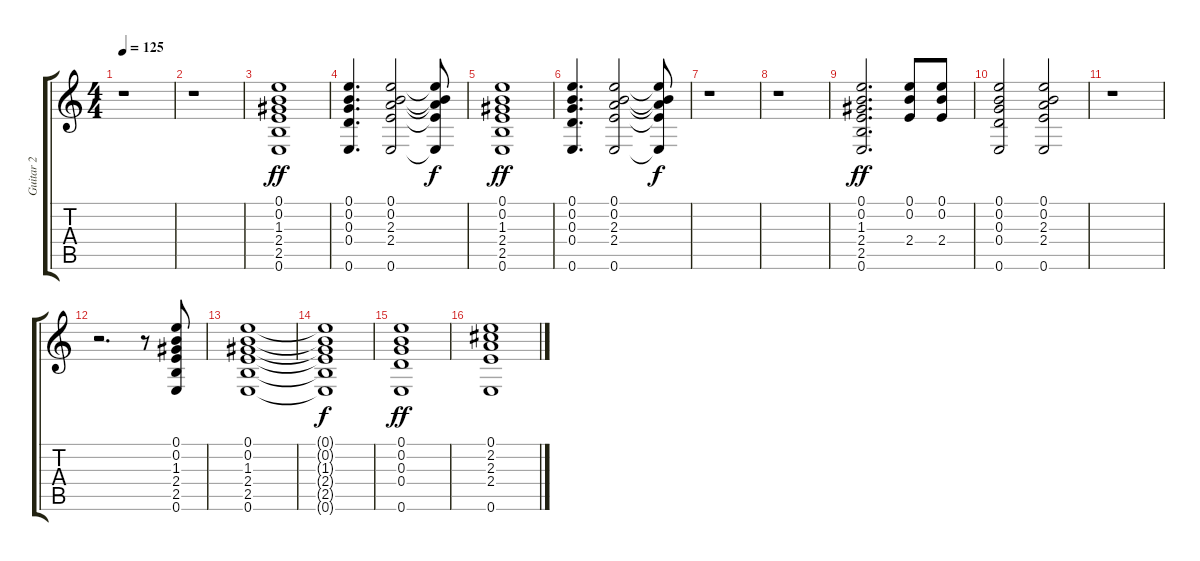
\track ("Guitar 2" "Guitar 2") {instrument acousticguitarsteel}
\staff {score tabs}
\tuning (E4 B3 G3 D3 A2 E2) {hide}
\ts (4 4)
\tempo 125
\clef g2
\ks c
r.1{dy ff instrument acousticguitarsteel} |
r.1 |
(0.1 0.2 1.3 2.4 2.5 0.6).1 |
(0.1 0.2 0.3 0.4 0.6).4{d} (0.1 0.2 2.3 2.4 0.6).2 (0.1{t} 0.2{t} 2.3{t} 2.4{t} 0.6{t}).8{dy f} |
(0.1 0.2 1.3 2.4 2.5 0.6).1{dy ff} |
(0.1 0.2 0.3 0.4 0.6).4{d} (0.1 0.2 2.3 2.4 0.6).2 (0.1{t} 0.2{t} 2.3{t} 2.4{t} 0.6{t}).8{dy f} |
r.1 |
r.1 |
(0.1 0.2 1.3 2.4 2.5 0.6).2{d dy ff} (0.1 0.2 2.4).8 (0.1 0.2 2.4).8 |
(0.1 0.2 0.3 0.4 0.6).2 (0.1 0.2 2.3 2.4 0.6).2 |
r.1 |
r.2{d} r.8 (0.1 0.2 1.3 2.4 2.5 0.6).8 |
(0.1 0.2 1.3 2.4 2.5 0.6).1 |
(0.1{t} 0.2{t} 1.3{t} 2.4{t} 2.5{t} 0.6{t}).1{dy f} |
(0.1 0.2 0.3 0.4 0.6).1{dy ff} |
(0.1 2.2 2.3 2.4 0.6).1
